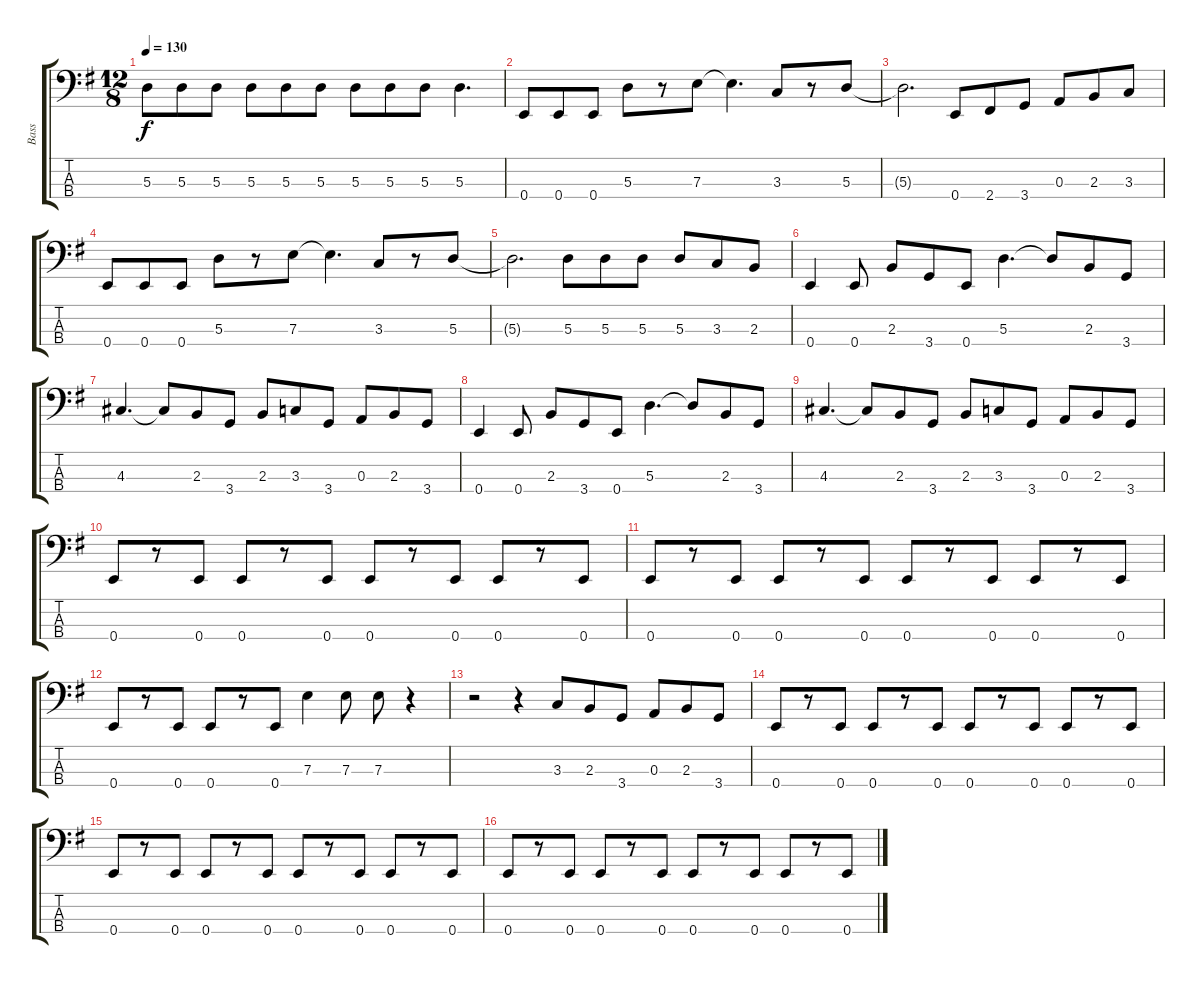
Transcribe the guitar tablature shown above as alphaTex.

\track ("Bass" "Bass") {instrument electricbasspick}
\staff {score tabs}
\tuning (G2 D2 A1 E1) {hide}
\ts (12 8)
\tempo 130
\clef f4
\ks g
5.3.8{dy f} 5.3.8 5.3.8 5.3.8 5.3.8 5.3.8 5.3.8 5.3.8 5.3.8 5.3.4{d} |
0.4.8 0.4.8 0.4.8 5.3.8 r.8 7.3.8 7.3{t}.4{d} 3.3.8 r.8 5.3.8 |
5.3{t}.2{d} 0.4.8 2.4.8 3.4.8 0.3.8 2.3.8 3.3.8 |
0.4.8 0.4.8 0.4.8 5.3.8 r.8 7.3.8 7.3{t}.4{d} 3.3.8 r.8 5.3.8 |
5.3{t}.2{d} 5.3.8 5.3.8 5.3.8 5.3.8 3.3.8 2.3.8 |
0.4.4 0.4.8 2.3.8 3.4.8 0.4.8 5.3.4{d} 5.3{t}.8 2.3.8 3.4.8 |
4.3.4{d} 4.3{t}.8 2.3.8 3.4.8 2.3.8 3.3.8 3.4.8 0.3.8 2.3.8 3.4.8 |
0.4.4 0.4.8 2.3.8 3.4.8 0.4.8 5.3.4{d} 5.3{t}.8 2.3.8 3.4.8 |
4.3.4{d} 4.3{t}.8 2.3.8 3.4.8 2.3.8 3.3.8 3.4.8 0.3.8 2.3.8 3.4.8 |
0.4.8 r.8 0.4.8 0.4.8 r.8 0.4.8 0.4.8 r.8 0.4.8 0.4.8 r.8 0.4.8 |
0.4.8 r.8 0.4.8 0.4.8 r.8 0.4.8 0.4.8 r.8 0.4.8 0.4.8 r.8 0.4.8 |
0.4.8 r.8 0.4.8 0.4.8 r.8 0.4.8 7.3.4 7.3.8 7.3.8 r.4 |
r.2 r.4 3.3.8 2.3.8 3.4.8 0.3.8 2.3.8 3.4.8 |
0.4.8 r.8 0.4.8 0.4.8 r.8 0.4.8 0.4.8 r.8 0.4.8 0.4.8 r.8 0.4.8 |
0.4.8 r.8 0.4.8 0.4.8 r.8 0.4.8 0.4.8 r.8 0.4.8 0.4.8 r.8 0.4.8 |
0.4.8 r.8 0.4.8 0.4.8 r.8 0.4.8 0.4.8 r.8 0.4.8 0.4.8 r.8 0.4.8
